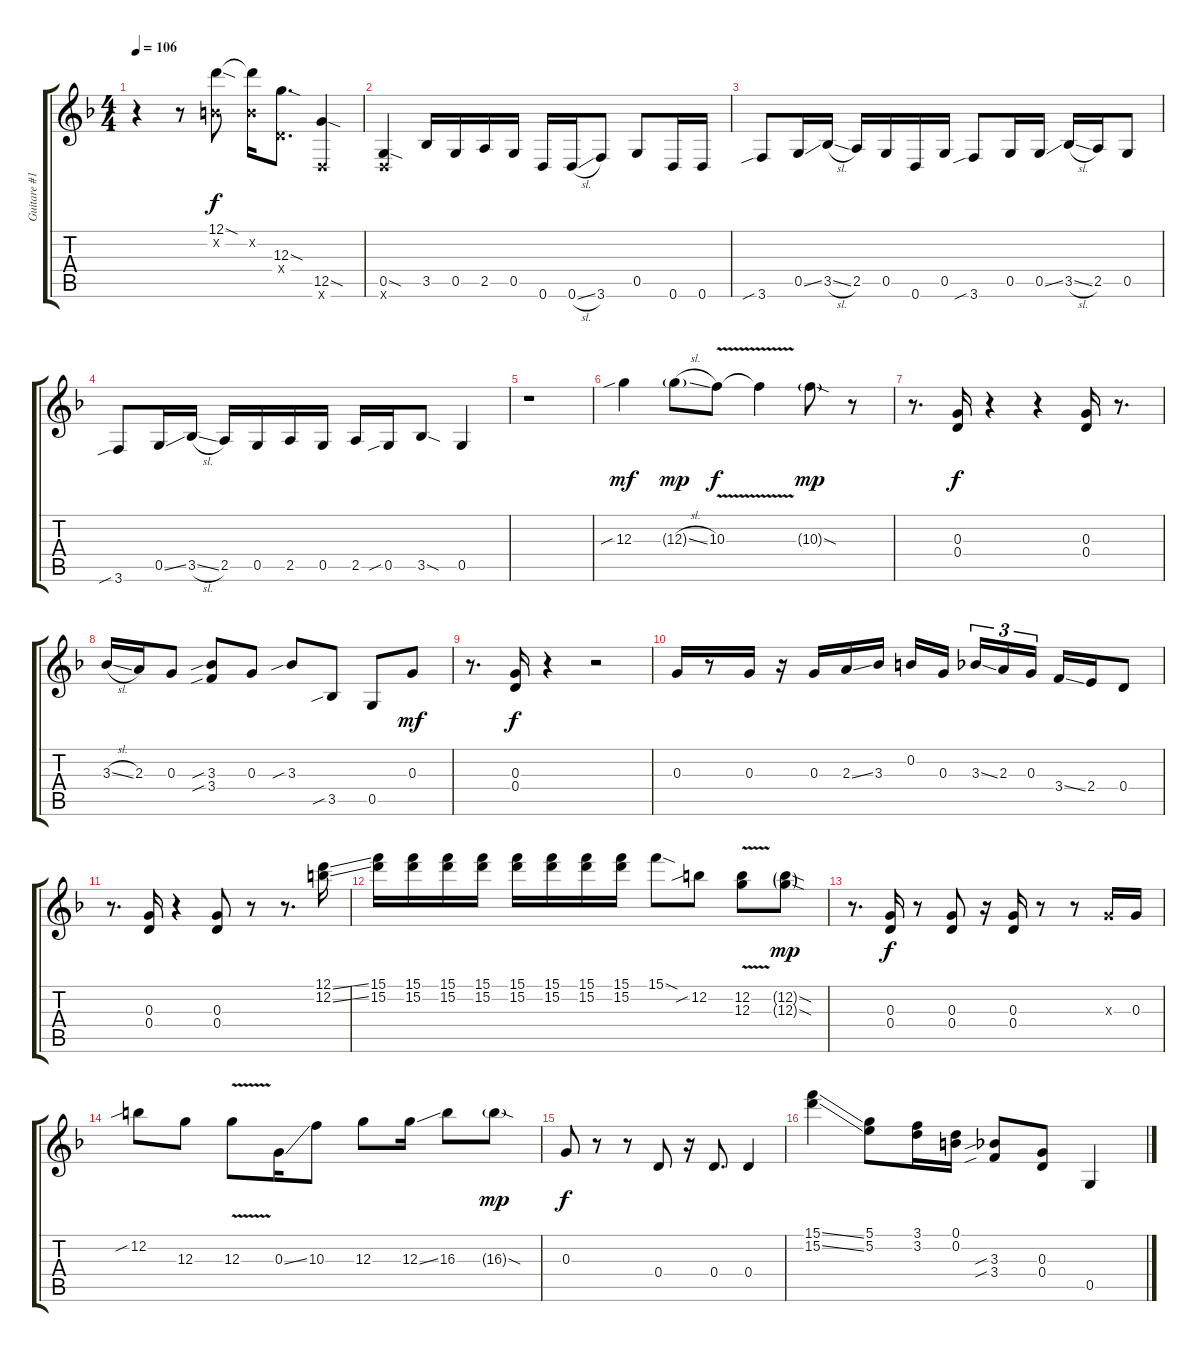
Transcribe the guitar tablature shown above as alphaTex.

\track ("Guitare #1" "Guitare #1") {instrument distortionguitar}
\staff {score tabs}
\tuning (D4 B3 G3 D3 G2 D2) {hide}
\ts (4 4)
\tempo 106
\clef g2
\ks f
r.4{dy f instrument distortionguitar} r.8 (12.1{sod} 0.2{x}).8 (12.1{t} 0.2{x}).16 (12.3{sod} 0.4{x}).8{d} (12.5{sod} 0.6{x}).4 |
(0.5{sod} 0.6{x}).4 3.5.16 0.5.16 2.5.16 0.5.16 0.6.16 0.6{sl}.16 3.6.8 0.5.8 0.6.16 0.6.16 |
3.6{sib}.8 0.5{ss}.16 3.5{sl}.16 2.5.16 0.5.16 0.6.16 0.5.16 3.6{sib}.8 0.5.16 0.5{ss}.16 3.5{sl}.16 2.5.16 0.5.8 |
3.6{sib}.8 0.5{ss}.16 3.5{sl}.16 2.5.16 0.5.16 2.5.16 0.5.16 2.5.16 0.5{sib}.16 3.5{sod}.8 0.5.4 |
r.1 |
12.3{sib}.4{dy mf} 12.3{sl g}.8{dy mp} 10.3{v}.8{dy f} 10.3{t}.4 10.3{sod g}.8{dy mp} r.8 |
r.8{d} (0.3 0.4).16{dy f} r.4 r.4 (0.3 0.4).16 r.8{d} |
3.3{sl}.16 2.3.16 0.3.8 (3.3{sib} 3.4{sib}).8 0.3.8 3.3{sib}.8 3.5{sib}.8 0.5.8 0.3.8{dy mf} |
r.8{d} (0.3 0.4).16{dy f} r.4 r.2 |
0.3.16 r.8 0.3.16 r.16 0.3.16 2.3{ss}.16 3.3.16 0.2.16 0.3.16 3.3{ss}.16{tu (3 2)} 2.3.16{tu (3 2)} 0.3.16{tu (3 2)} 3.4{ss}.16 2.4.16 0.4.8 |
r.8{d} (0.3 0.4).16 r.4 (0.3 0.4).8 r.8 r.8{d} (12.1{ss} 12.2{ss}).16 |
(15.1 15.2).16 (15.1 15.2).16 (15.1 15.2).16 (15.1 15.2).16 (15.1 15.2).16 (15.1 15.2).16 (15.1 15.2).16 (15.1 15.2).16 15.1{sod}.8 12.2{sib}.8 (12.2{v} 12.3{v}).8 (12.2{sod g} 12.3{sod g}).8{dy mp} |
r.8{d} (0.3 0.4).16{dy f} r.8 (0.3 0.4).8 r.16 (0.3 0.4).16 r.8 r.8 0.3{x}.16 0.3.16 |
12.2{sib}.8 12.3.8 12.3{v}.8 0.3{ss}.16 10.3.8 12.3.8 12.3{ss}.16 16.3.8 16.3{sod g}.8{dy mp} |
0.3.8{dy f} r.8 r.8 0.4.8 r.16 0.4.8{d} 0.4.4 |
(15.1{ss} 15.2{ss}).4 (5.1 5.2).8 (3.1 3.2).16 (0.1 0.2).16 (3.3{sib} 3.4{sib}).8 (0.3 0.4).8 0.5.4
